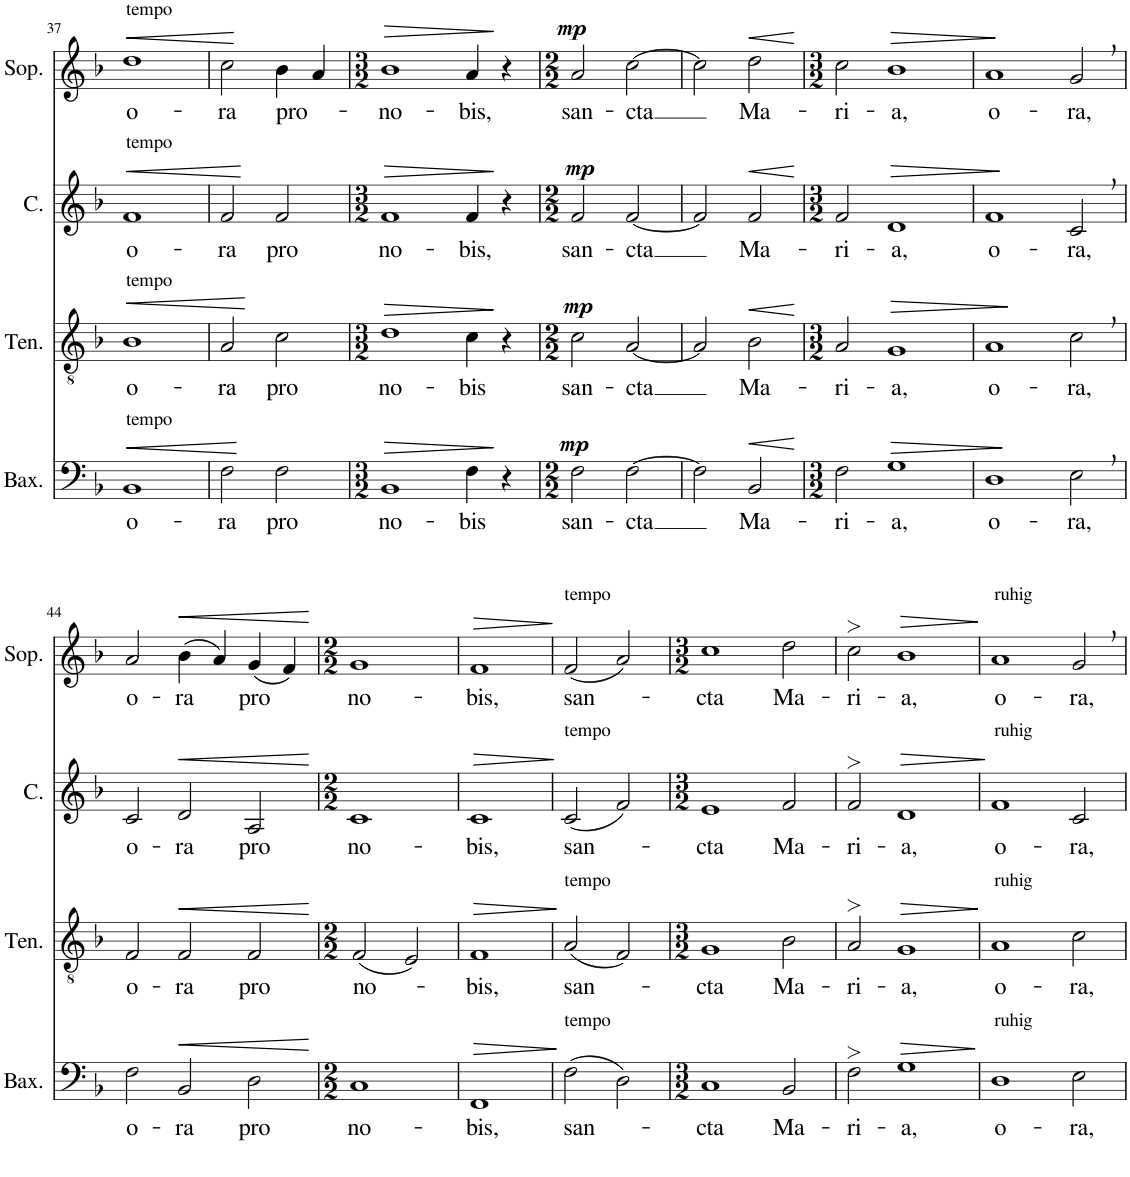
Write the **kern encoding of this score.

**kern	**text	**dynam	**kern	**text	**dynam	**kern	**text	**dynam	**kern	**text	**dynam
*part4	*part4	*part4	*part3	*part3	*part3	*part2	*part2	*part2	*part1	*part1	*part1
*staff4	*staff4	*staff4	*staff3	*staff3	*staff3	*staff2	*staff2	*staff2	*staff1	*staff1	*staff1
*I"Baixo	*	*	*I"Tenor	*	*	*I"Contralto	*	*	*I"Soprano	*	*
*I'Bax.	*	*	*I'Ten.	*	*	*I'C.	*	*	*I'Sop.	*	*
!!LO:PB:g=z
*clefF4	*	*	*clefGv2	*	*	*clefG2	*	*	*clefG2	*	*
*k[b-]	*	*	*k[b-]	*	*	*k[b-]	*	*	*k[b-]	*	*
*M2/2	*	*	*M2/2	*	*	*M2/2	*	*	*M2/2	*	*
=37	=37	=37	=37	=37	=37	=37	=37	=37	=37	=37	=37
!	!	!	!	!	!	!	!	!	!LO:TX:a:t=tempo	!	!
!	!	!	!	!	!	!LO:TX:a:t=tempo	!	!	!	!	!
!	!	!	!LO:TX:a:t=tempo	!	!	!	!	!	!	!	!
!LO:TX:a:t=tempo	!	!	!	!	!	!	!	!	!	!	!
!	!LO:LY:b	!LO:HP:b	!	!LO:LY:b	!LO:HP:b	!	!LO:LY:b	!LO:HP:b	!	!LO:LY:b	!LO:HP:b
1BB-	o-	<	1B-	o-	<	1f	o-	<	1dd	o-	<
.	.	[	.	.	[	.	.	[	.	.	[
=38	=38	=38	=38	=38	=38	=38	=38	=38	=38	=38	=38
!	!LO:LY:b	!	!	!LO:LY:b	!	!	!LO:LY:b	!	!	!LO:LY:b	!
2F\	-ra	.	2A/	-ra	.	2f/	-ra	.	2cc\	-ra	.
!	!LO:LY:b	!	!	!LO:LY:b	!	!	!LO:LY:b	!	!	!LO:LY:b	!
2F\	pro	.	2c\	pro	.	2f/	pro	.	4b-\	pro-	.
.	.	.	.	.	.	.	.	.	4a/	.	.
=39	=39	=39	=39	=39	=39	=39	=39	=39	=39	=39	=39
*M3/2	*	*	*M3/2	*	*	*M3/2	*	*	*M3/2	*	*
!	!LO:LY:b	!LO:HP:b	!	!LO:LY:b	!LO:HP:b	!	!LO:LY:b	!LO:HP:b	!	!LO:LY:b	!LO:HP:b
1BB-	no-	>	1d	no-	>	1f	no-	>	1b-	-no-	>
!	!LO:LY:b	!	!	!LO:LY:b	!	!	!LO:LY:b	!	!	!LO:LY:b	!
4F\	-bis	.	4c\	-bis	.	4f/	-bis,	.	4a/	-bis,	.
4r	.	]	4r	.	]	4r	.	]	4r	.	]
=40	=40	=40	=40	=40	=40	=40	=40	=40	=40	=40	=40
*M2/2	*	*	*M2/2	*	*	*M2/2	*	*	*M2/2	*	*
!	!LO:LY:b	!LO:DY:a	!	!LO:LY:b	!LO:DY:a	!	!LO:LY:b	!LO:DY:a	!	!LO:LY:b	!LO:DY:a
2F\	san-	mp	2c\	san-	mp	2f/	san-	mp	2a/	san-	mp
!	!LO:LY:b	!	!	!LO:LY:b	!	!	!LO:LY:b	!	!	!LO:LY:b	!
[2F\	-cta	.	[2A/	-cta	.	[2f/	-cta	.	[2cc\	-cta	.
=41	=41	=41	=41	=41	=41	=41	=41	=41	=41	=41	=41
2F\]	.	.	2A/]	.	.	2f/]	.	.	2cc\]	.	.
!	!LO:LY:b	!LO:HP:b	!	!LO:LY:b	!LO:HP:b	!	!LO:LY:b	!LO:HP:b	!	!LO:LY:b	!LO:HP:b
2BB-/	Ma-	<	2B-\	Ma-	<	2f/	Ma-	<	2dd\	Ma-	<
.	.	[	.	.	[	.	.	[	.	.	[
=42	=42	=42	=42	=42	=42	=42	=42	=42	=42	=42	=42
*M3/2	*	*	*M3/2	*	*	*M3/2	*	*	*M3/2	*	*
!	!LO:LY:b	!	!	!LO:LY:b	!	!	!LO:LY:b	!	!	!LO:LY:b	!
2F\	-ri-	.	2A/	-ri-	.	2f/	-ri-	.	2cc\	-ri-	.
!	!LO:LY:b	!LO:HP:b	!	!LO:LY:b	!LO:HP:b	!	!LO:LY:b	!LO:HP:b	!	!LO:LY:b	!LO:HP:b
1G	-a,	>	1G	-a,	>	1d	-a,	>	1b-	-a,	>
.	.	]	.	.	]	.	.	]	.	.	]
=43	=43	=43	=43	=43	=43	=43	=43	=43	=43	=43	=43
!	!LO:LY:b	!	!	!LO:LY:b	!	!	!LO:LY:b	!	!	!LO:LY:b	!
1D	o-	.	1A	o-	.	1f	o-	.	1a	o-	.
!	!LO:LY:b	!	!	!LO:LY:b	!	!	!LO:LY:b	!	!	!LO:LY:b	!
2E,\	-ra,	.	2c,\	-ra,	.	2c,/	-ra,	.	2g,/	-ra,	.
!!LO:LB:g=z
=44	=44	=44	=44	=44	=44	=44	=44	=44	=44	=44	=44
!	!LO:LY:b	!	!	!LO:LY:b	!	!	!LO:LY:b	!	!	!LO:LY:b	!
2F\	o-	.	2F/	o-	.	2c/	o-	.	2a/	o-	.
!	!LO:LY:b	!LO:HP:b	!	!LO:LY:b	!LO:HP:b	!	!LO:LY:b	!LO:HP:b	!	!LO:LY:b	!LO:HP:b
2BB-/	-ra	<	2F/	-ra	<	2d/	-ra	<	(4b-\	-ra	<
.	.	.	.	.	.	.	.	.	4a/)	.	.
!	!LO:LY:b	!	!	!LO:LY:b	!	!	!LO:LY:b	!	!	!LO:LY:b	!
2D\	pro	.	2F/	pro	.	2A/	pro	.	(<4g/	pro	.
.	.	.	.	.	.	.	.	.	4f/)	.	.
.	.	[	.	.	[	.	.	[	.	.	[
=45	=45	=45	=45	=45	=45	=45	=45	=45	=45	=45	=45
*M2/2	*	*	*M2/2	*	*	*M2/2	*	*	*M2/2	*	*
!	!LO:LY:b	!	!	!LO:LY:b	!	!	!LO:LY:b	!	!	!LO:LY:b	!
1C	no-	.	(2F/	no-	.	1c	no-	.	1g	no-	.
.	.	.	2E/)	.	.	.	.	.	.	.	.
=46	=46	=46	=46	=46	=46	=46	=46	=46	=46	=46	=46
!	!LO:LY:b	!LO:HP:b	!	!LO:LY:b	!LO:HP:b	!	!LO:LY:b	!LO:HP:b	!	!LO:LY:b	!LO:HP:b
1FF	-bis,	>	1F	-bis,	>	1c	-bis,	>	1f	-bis,	>
.	.	]	.	.	]	.	.	]	.	.	]
=47	=47	=47	=47	=47	=47	=47	=47	=47	=47	=47	=47
!	!	!	!	!	!	!	!	!	!LO:TX:a:t=tempo	!	!
!	!	!	!	!	!	!LO:TX:a:t=tempo	!	!	!	!	!
!	!	!	!LO:TX:a:t=tempo	!	!	!	!	!	!	!	!
!LO:TX:a:t=tempo	!	!	!	!	!	!	!	!	!	!	!
!	!LO:LY:b	!	!	!LO:LY:b	!	!	!LO:LY:b	!	!	!LO:LY:b	!
(2F\	san-	.	(2A/	san-	.	(2c/	san-	.	(<2f/	san-	.
2D\)	.	.	2F/)	.	.	2f/)	.	.	2a/)	.	.
=48	=48	=48	=48	=48	=48	=48	=48	=48	=48	=48	=48
*M3/2	*	*	*M3/2	*	*	*M3/2	*	*	*M3/2	*	*
!	!LO:LY:b	!	!	!LO:LY:b	!	!	!LO:LY:b	!	!	!LO:LY:b	!
1C	-cta	.	1G	-cta	.	1e	-cta	.	1cc	-cta	.
!	!LO:LY:b	!	!	!LO:LY:b	!	!	!LO:LY:b	!	!	!LO:LY:b	!
2BB-/	Ma-	.	2B-\	Ma-	.	2f/	Ma-	.	2dd\	Ma-	.
=49	=49	=49	=49	=49	=49	=49	=49	=49	=49	=49	=49
!	!LO:LY:b	!	!	!LO:LY:b	!	!	!LO:LY:b	!	!	!LO:LY:b	!
2F>\	-ri-	.	2A>/	-ri-	.	2f>/	-ri-	.	2cc>\	-ri-	.
!	!LO:LY:b	!LO:HP:b	!	!LO:LY:b	!LO:HP:b	!	!LO:LY:b	!LO:HP:b	!	!LO:LY:b	!LO:HP:b
1G	-a,	>	1G	-a,	>	1d	-a,	>	1b-	-a,	>
.	.	]	.	.	]	.	.	]	.	.	]
=50	=50	=50	=50	=50	=50	=50	=50	=50	=50	=50	=50
!	!	!	!	!	!	!	!	!	!LO:TX:a:t=ruhig	!	!
!	!	!	!	!	!	!LO:TX:a:t=ruhig	!	!	!	!	!
!	!	!	!LO:TX:a:t=ruhig	!	!	!	!	!	!	!	!
!LO:TX:a:t=ruhig	!	!	!	!	!	!	!	!	!	!	!
!	!LO:LY:b	!	!	!LO:LY:b	!	!	!LO:LY:b	!	!	!LO:LY:b	!
1D	o-	.	1A	o-	.	1f	o-	.	1a	o-	.
!	!LO:LY:b	!	!	!LO:LY:b	!	!	!LO:LY:b	!	!	!LO:LY:b	!
2E\	-ra,	.	2c\	-ra,	.	2c/	-ra,	.	2g,/	-ra,	.
=	=	=	=	=	=	=	=	=	=	=	=
*-	*-	*-	*-	*-	*-	*-	*-	*-	*-	*-	*-
